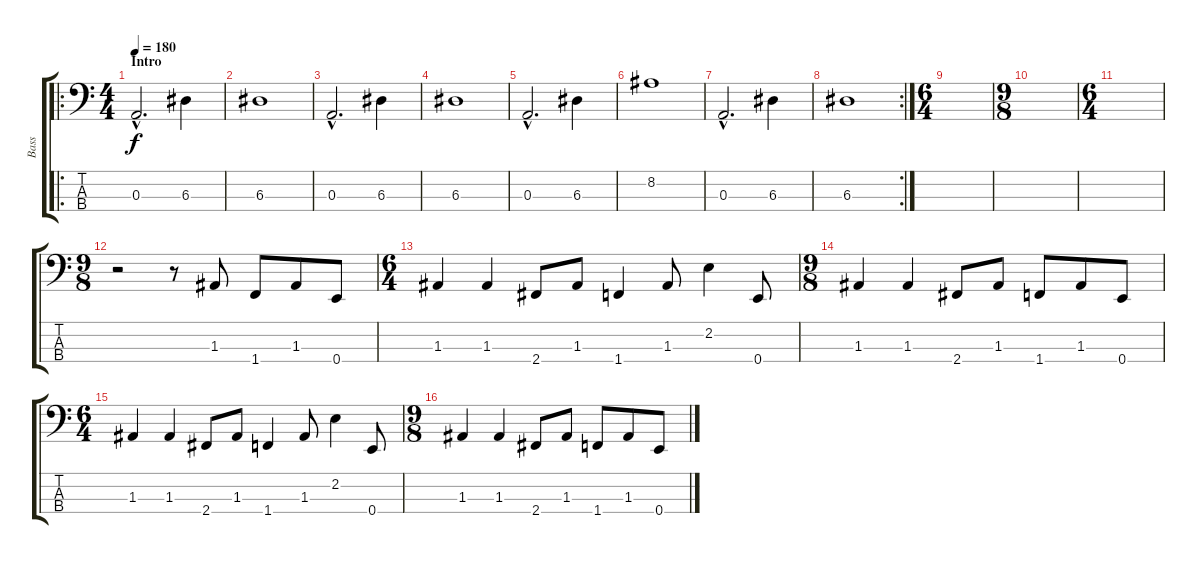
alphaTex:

\track ("Bass" "Bass") {instrument electricbassfinger}
\staff {score tabs}
\tuning (G2 D2 A1 E1) {hide}
\ro
\ts (4 4)
\section ("" "Intro")
\tempo 180
\clef f4
\ks c
0.3{hac}.2{d dy f instrument electricbassfinger} 6.3.4 |
6.3.1 |
0.3{hac}.2{d} 6.3.4 |
6.3.1 |
0.3{hac}.2{d} 6.3.4 |
8.2.1 |
0.3{hac}.2{d} 6.3.4 |
\rc 2
6.3.1 |
\ts (6 4)
|
\ts (9 8)
|
\ts (6 4)
|
\ts (9 8)
r.2 r.8 1.3.8 1.4.8 1.3.8 0.4.8 |
\ts (6 4)
1.3.4 1.3.4 2.4.8 1.3.8 1.4.4 1.3.8 2.2.4 0.4.8 |
\ts (9 8)
1.3.4 1.3.4 2.4.8 1.3.8 1.4.8 1.3.8 0.4.8 |
\ts (6 4)
1.3.4 1.3.4 2.4.8 1.3.8 1.4.4 1.3.8 2.2.4 0.4.8 |
\ts (9 8)
1.3.4 1.3.4 2.4.8 1.3.8 1.4.8 1.3.8 0.4.8
